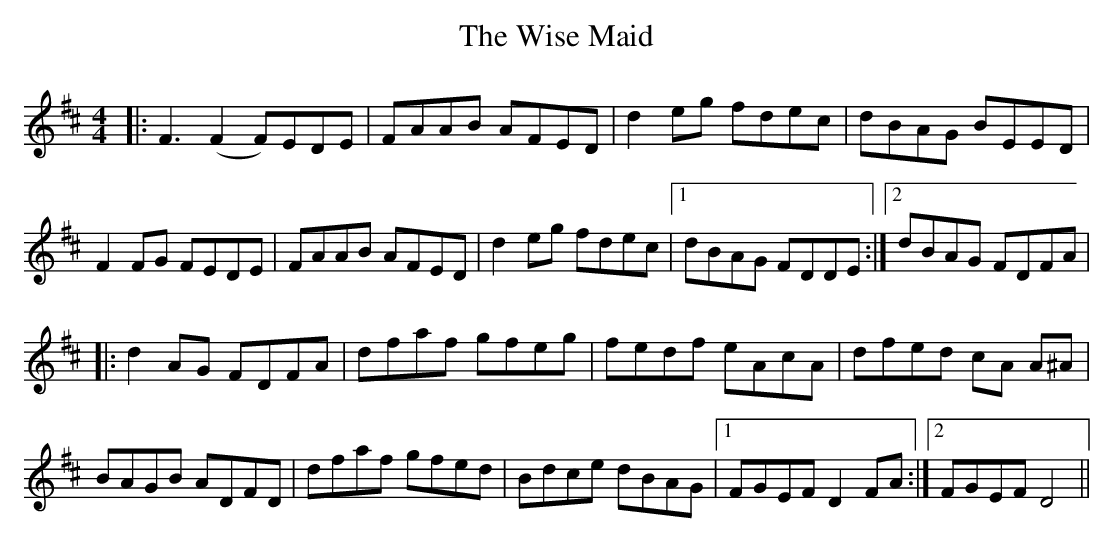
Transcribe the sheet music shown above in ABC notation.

X:1
T: The Wise Maid
M: 4/4
L: 1/8
K: Dmaj
|:F3 (F2 F)EDE|FAAB AFED|d2eg fdec|dBAG BEED|
F2FG FEDE|FAAB AFED|d2eg fdec|1 dBAG FDDE:|2 dBAG FDFA|
|:d2AG FDFA|dfaf gfeg|fedf eAcA|dfed cA A^A|
BAGB ADFD|dfaf gfed|Bdce dBAG|1 FGEF D2FA:|2 FGEF D4||
